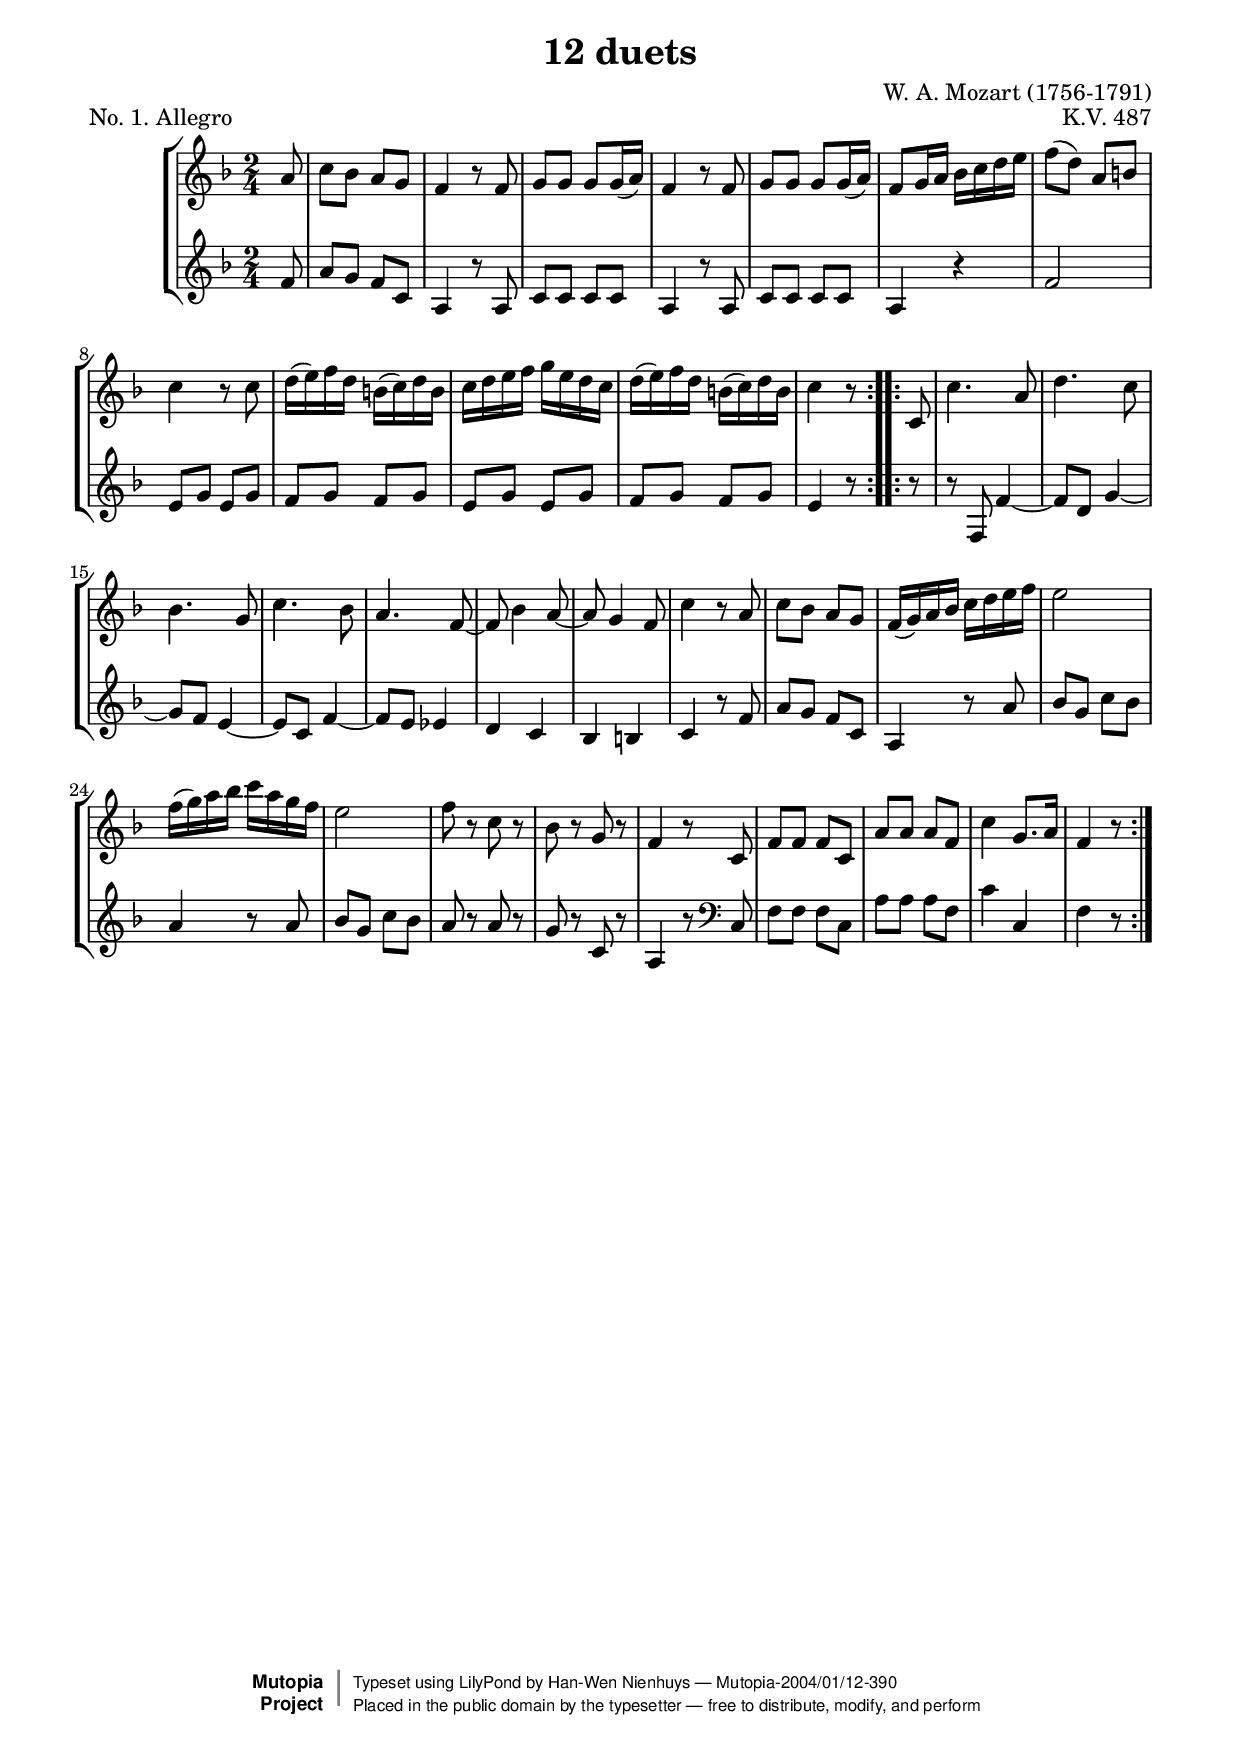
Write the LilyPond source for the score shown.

\version "1.9.8"
\include "header.ly"

global =     \notes \sequential  {
    \partial 8 \time 2/4
    \key f \major
}
hornI = \notes\relative c''
{
    \repeat volta 2 { 
    a8
    c bes a g |
    f4 r8 f |
    g g g g16( a)
    f4 r8 f |
    g g  g g16 ( a16) |
    f8 g16 a bes c d e
    \octave f''
    f8( d ) a b
    c4 r8 c |
    d16( e) f d b( c) d b
    c d e f g e d c
    d( e ) f d b( c ) d b
    c4 r8
    }
    \repeat volta 2 {
	\octave c''
	c,8 c'4. a8 |
	d4. c8 |
	bes4. g8|
	c4. bes8 |
	a4.  f8 ~ f bes4 a8~ a g4 f8
	c'4 r8 a c bes a g
	\octave f'
	f16( g ) a bes c d e f | e2
	f16( g) a bes c a g f |
	e2 f8 r c r |
	bes r g r |
	f4 r8 c |
	f f f c
	a' a a f
	c'4 g8. a16 f4 r8
    }
    
}


hornII =\notes
\relative c' {

    \repeat volta 2 {
    f8 a g f c a4 r8 a c8 c c c
    a4 r8 a8 c c c c
    a4 r |
    \octave f
    f'2 e8 g e g f g f g e g e g f g f g
    e4 r8
    }
    \repeat volta 2 {
	r8 | r 
	f,8 f'4~ f8 d g4 ~ g8 f
	e4 ~ e8 c f4 ~ f8 e es4 d c
	\octave bes
	bes b |
	c r8 f a g f c a4
	r8 a'8
	bes8 g c bes a4 r8 a8
	bes g c bes a r a r g r c, r a4 r8

	% should be conditional for horn only.
	\clef bass
	c,8 f f f c a' a a f c'4 c,
	% the Stoesser says e here, but that   is too strange. 
	f4
	r8
	}
    
    }

\score {
\new StaffGroup   <<
    \new Staff << \global \hornI >>
    \new Staff <<\global \hornII >>
    >>
   \paper { }
   \midi { \tempo 4 = 90 }
\header {
    piece = "No. 1. Allegro"
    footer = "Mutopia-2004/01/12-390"
}
   }
